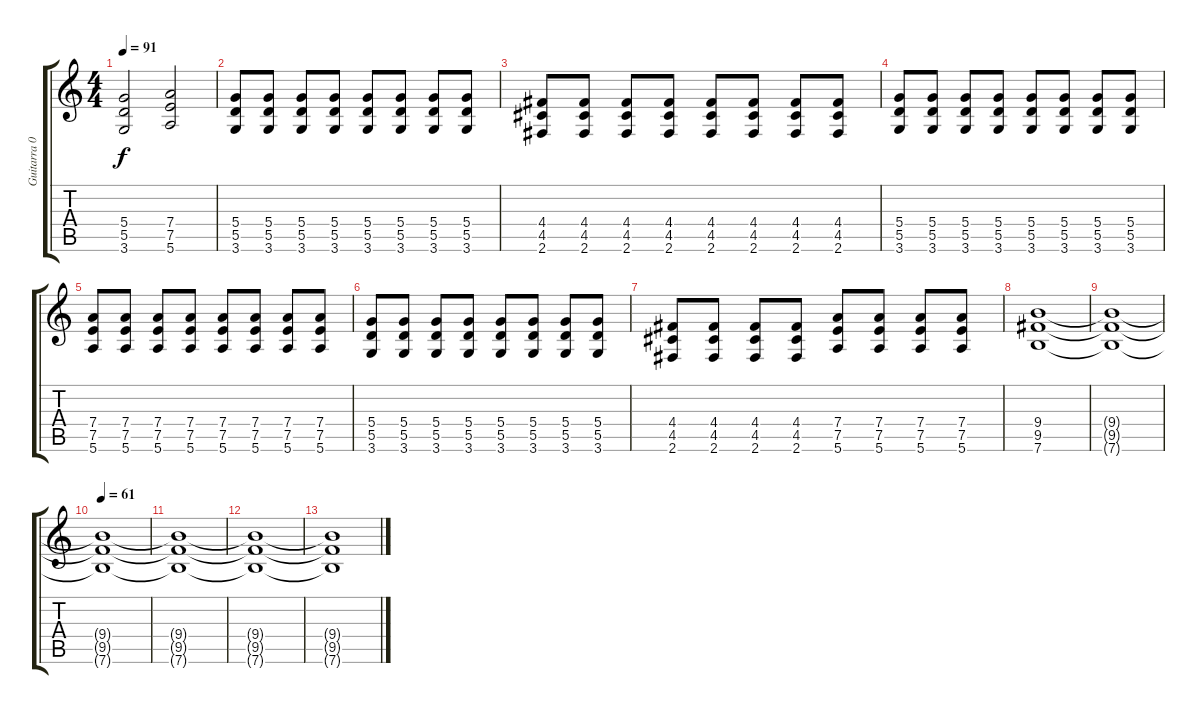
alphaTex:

\track ("Guitarra 02" "Guitarra 0") {instrument distortionguitar}
\staff {score tabs}
\tuning (E4 B3 G3 D3 A2 E2) {hide}
\ts (4 4)
\tempo 91
\clef g2
\ks c
(5.4 5.5 3.6).2{dy f} (7.4 7.5 5.6).2 |
(5.4 5.5 3.6).8 (5.4 5.5 3.6).8 (5.4 5.5 3.6).8 (5.4 5.5 3.6).8 (5.4 5.5 3.6).8 (5.4 5.5 3.6).8 (5.4 5.5 3.6).8 (5.4 5.5 3.6).8 |
(4.4 4.5 2.6).8 (4.4 4.5 2.6).8 (4.4 4.5 2.6).8 (4.4 4.5 2.6).8 (4.4 4.5 2.6).8 (4.4 4.5 2.6).8 (4.4 4.5 2.6).8 (4.4 4.5 2.6).8 |
(5.4 5.5 3.6).8 (5.4 5.5 3.6).8 (5.4 5.5 3.6).8 (5.4 5.5 3.6).8 (5.4 5.5 3.6).8 (5.4 5.5 3.6).8 (5.4 5.5 3.6).8 (5.4 5.5 3.6).8 |
(7.4 7.5 5.6).8 (7.4 7.5 5.6).8 (7.4 7.5 5.6).8 (7.4 7.5 5.6).8 (7.4 7.5 5.6).8 (7.4 7.5 5.6).8 (7.4 7.5 5.6).8 (7.4 7.5 5.6).8 |
(5.4 5.5 3.6).8 (5.4 5.5 3.6).8 (5.4 5.5 3.6).8 (5.4 5.5 3.6).8 (5.4 5.5 3.6).8 (5.4 5.5 3.6).8 (5.4 5.5 3.6).8 (5.4 5.5 3.6).8 |
(4.4 4.5 2.6).8 (4.4 4.5 2.6).8 (4.4 4.5 2.6).8 (4.4 4.5 2.6).8 (7.4 7.5 5.6).8 (7.4 7.5 5.6).8 (7.4 7.5 5.6).8 (7.4 7.5 5.6).8 |
(9.4 9.5 7.6).1{volume 0} |
(9.4{t} 9.5{t} 7.6{t}).1 |
\tempo 61
(9.4{t} 9.5{t} 7.6{t}).1 |
(9.4{t} 9.5{t} 7.6{t}).1 |
(9.4{t} 9.5{t} 7.6{t}).1 |
(9.4{t} 9.5{t} 7.6{t}).1
